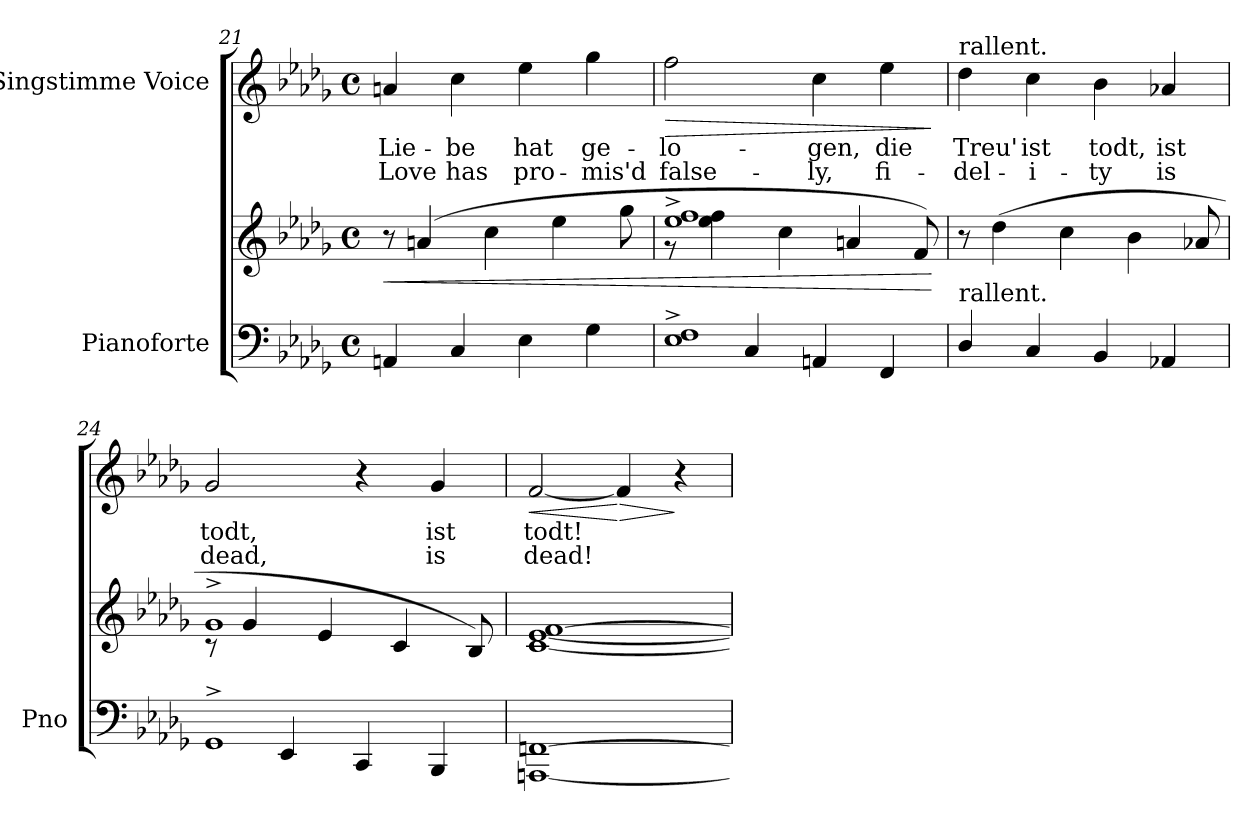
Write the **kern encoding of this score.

**kern	**kern	**dynam	**kern	**text	**text	**dynam
*part2	*part2	*part2	*part1	*part1	*part1	*part1
*staff3	*staff2	*staff2/3	*staff1	*staff1	*staff1	*staff1
*I"Pianoforte	*	*	*I"Singstimme Voice	*	*	*
*I'Pno	*	*	*	*	*	*
*clefF4	*clefG2	*	*clefG2	*	*	*
*k[b-e-a-d-g-]	*k[b-e-a-d-g-]	*	*k[b-e-a-d-g-]	*	*	*
*M4/4	*M4/4	*	*M4/4	*	*	*
*met(c)	*met(c)	*	*met(c)	*	*	*
=21	=21	=21	=21	=21	=21	=21
!	!	!LO:HP:b	!	!	!	!
4AAn/	8r	<	4an/	Lie-	Love	.
.	(4an/	.	.	.	.	.
4C/	.	.	4cc\	-be	has	.
.	4cc\	.	.	.	.	.
4E-\	.	.	4ee-\	hat	pro-	.
.	4ee-\	.	.	.	.	.
4G-\	.	.	4gg-\	ge-	-mis'd	.
.	8gg-\	.	.	.	.	.
=22	=22	=22	=22	=22	=22	=22
*^	*^	*	*	*	*	*
!	!	!	!	!	!	!	!	!LO:HP:b
1E-^ 1F^	4ryy	1ee-^ 1ff^	8r	.	2ff\	-lo-	false-	>
.	.	.	4ee-\ 4ff\	.	.	.	.	.
.	4C/	.	.	.	.	.	.	.
.	.	.	4cc\	.	.	.	.	.
.	4AAn/	.	.	.	4cc\	-gen,	-ly,	.
.	.	.	4an/	.	.	.	.	.
.	4FF/	.	.	.	4ee-\	die	fi-	.
.	.	.	8f/)	.	.	.	.	.
*v	*v	*	*	*	*	*	*	*
*	*v	*v	*	*	*	*	*
.	.	[	.	.	.	]
=23	=23	=23	=23	=23	=23	=23
!	!	!	!LO:TX:a:t=rallent.	!	!	!
!LO:TX:a:t=rallent.	!	!	!	!	!	!
4D-/	8r	.	4dd-\	Treu'	-del-	.
.	(4dd-\	.	.	.	.	.
4C/	.	.	4cc\	ist	-i-	.
.	4cc\	.	.	.	.	.
4BB-/	.	.	4b-\	todt,	-ty	.
.	4b-\	.	.	.	.	.
4AA-X/	.	.	4a-X/	ist	is	.
.	8a-X/	.	.	.	.	.
=24	=24	=24	=24	=24	=24	=24
*^	*^	*	*	*	*	*
1GG-^	4ryy	1g-^	8r	.	2g-/	todt,	dead,	.
.	.	.	4g-/	.	.	.	.	.
.	4EE-/	.	.	.	.	.	.	.
.	.	.	4e-/	.	.	.	.	.
.	4CC/	.	.	.	4r	.	.	.
.	.	.	4c/	.	.	.	.	.
.	4BBB-/	.	.	.	4g-/	ist	is	.
.	.	.	8B-/)	.	.	.	.	.
*v	*v	*	*	*	*	*	*	*
=25	=25	=25	=25	=25	=25	=25	=25
!	!	!	!	!	!	!	!LO:HP:b
*	*v	*v	*	*	*	*	*
[1AAAn [1FFn	[1c [1e- [1f	.	[2f/	todt!	dead!	<
!	!	!	!	!	!	!LO:HP:n=1:b
.	.	.	4f/]	.	.	[ >
.	.	.	4r	.	.	]
=	=	=	=	=	=	=
*-	*-	*-	*-	*-	*-	*-
